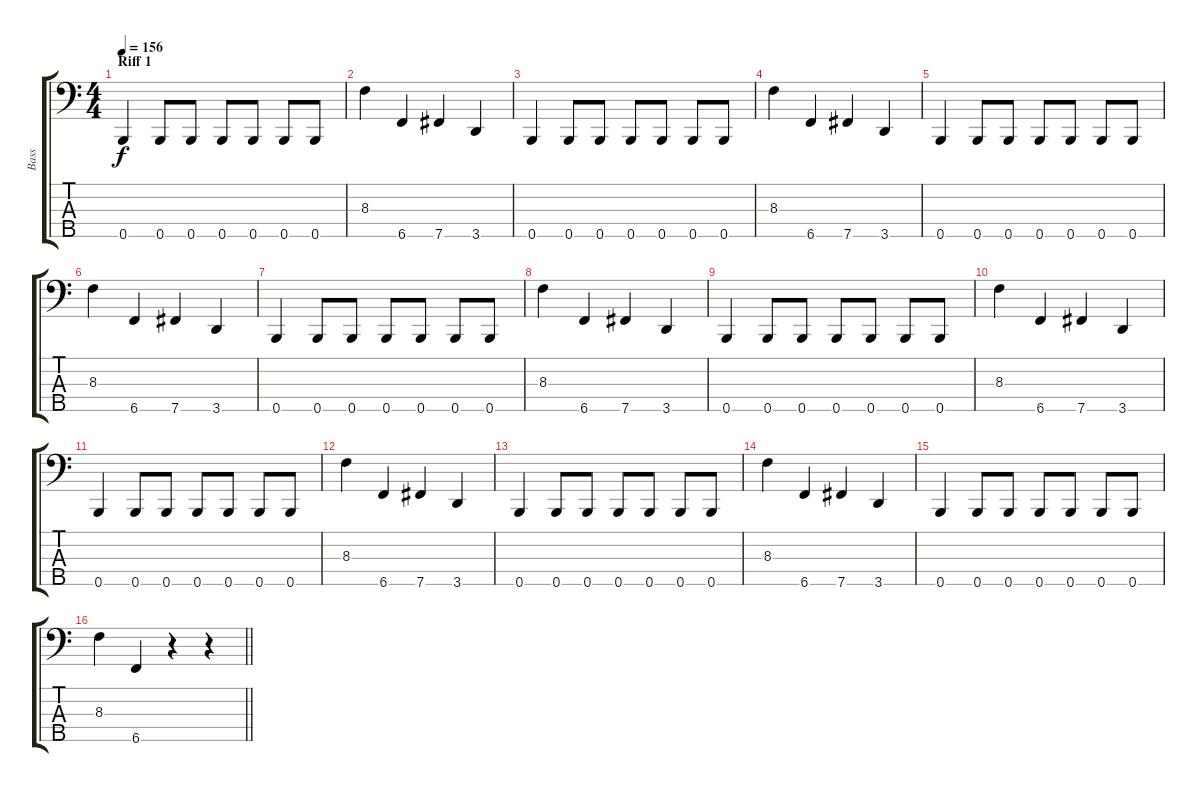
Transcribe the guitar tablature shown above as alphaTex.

\track ("Bass" "Bass") {instrument electricbassfinger}
\staff {score tabs}
\tuning (G2 D2 A1 E1 B0) {hide}
\ts (4 4)
\section ("" "Riff 1")
\tempo 156
\clef f4
\ks c
0.5.4{dy f} 0.5.8 0.5.8 0.5.8 0.5.8 0.5.8 0.5.8 |
8.3.4 6.5.4 7.5.4 3.5.4 |
0.5.4 0.5.8 0.5.8 0.5.8 0.5.8 0.5.8 0.5.8 |
8.3.4 6.5.4 7.5.4 3.5.4 |
0.5.4 0.5.8 0.5.8 0.5.8 0.5.8 0.5.8 0.5.8 |
8.3.4 6.5.4 7.5.4 3.5.4 |
0.5.4 0.5.8 0.5.8 0.5.8 0.5.8 0.5.8 0.5.8 |
8.3.4 6.5.4 7.5.4 3.5.4 |
0.5.4 0.5.8 0.5.8 0.5.8 0.5.8 0.5.8 0.5.8 |
8.3.4 6.5.4 7.5.4 3.5.4 |
0.5.4 0.5.8 0.5.8 0.5.8 0.5.8 0.5.8 0.5.8 |
8.3.4 6.5.4 7.5.4 3.5.4 |
0.5.4 0.5.8 0.5.8 0.5.8 0.5.8 0.5.8 0.5.8 |
8.3.4 6.5.4 7.5.4 3.5.4 |
0.5.4 0.5.8 0.5.8 0.5.8 0.5.8 0.5.8 0.5.8 |
\barLineRight lightlight
8.3.4 6.5.4 r.4 r.4
